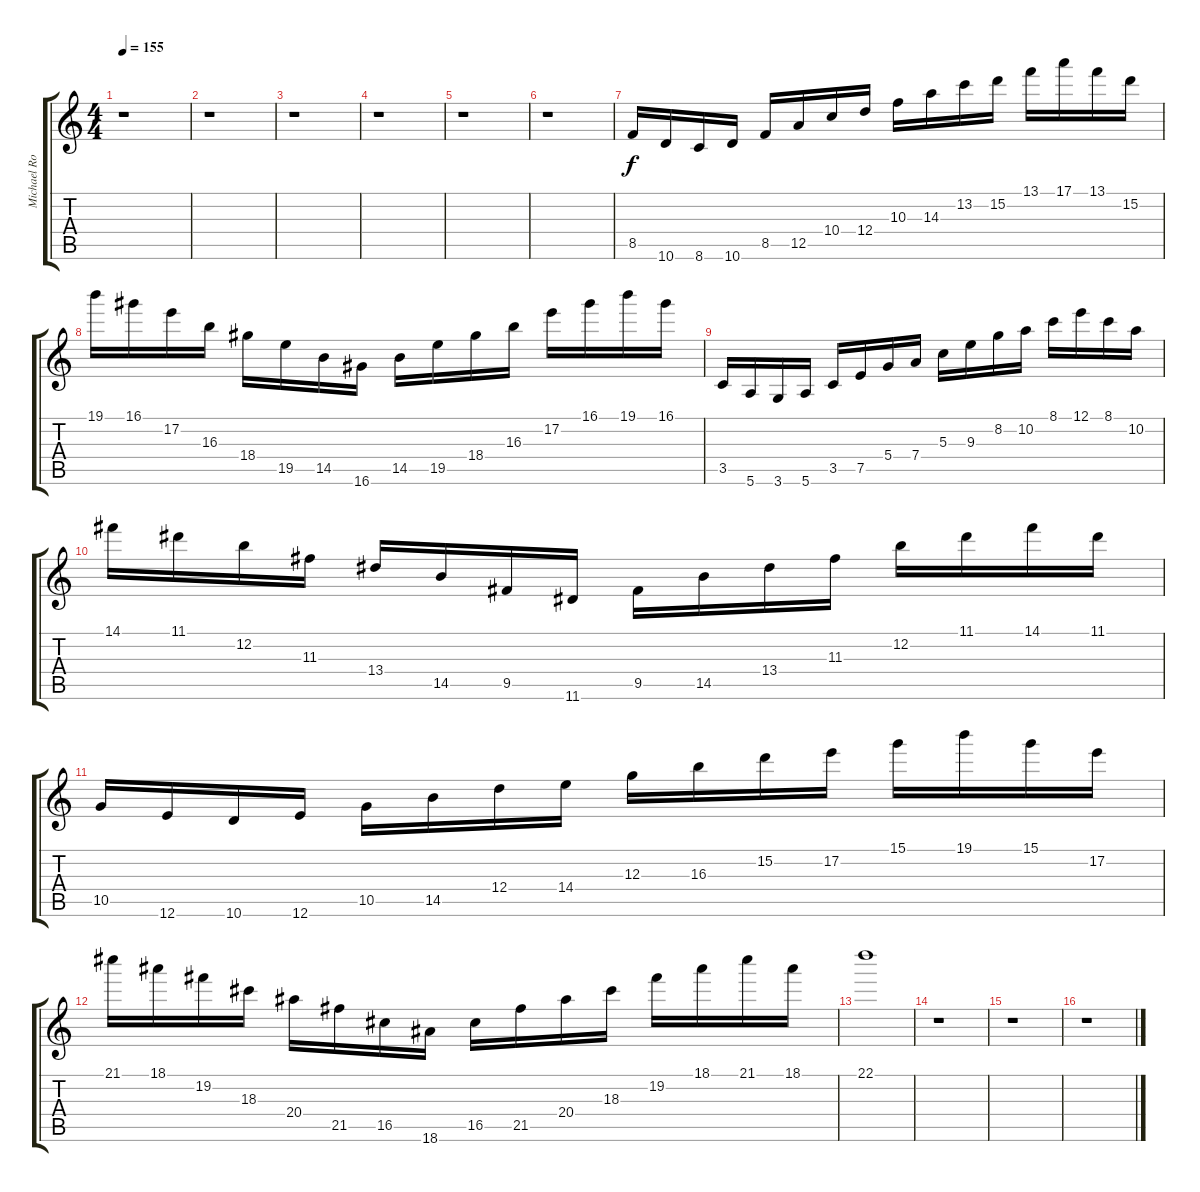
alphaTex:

\track ("Michael Romeo solo" "Michael Ro") {instrument distortionguitar}
\staff {score tabs}
\tuning (E4 B3 G3 D3 A2 E2) {hide}
\ts (4 4)
\tempo 155
\clef g2
\ks c
r.1{dy f} |
r.1 |
r.1 |
r.1 |
r.1 |
r.1 |
8.5.16 10.6.16 8.6.16 10.6.16 8.5.16 12.5.16 10.4.16 12.4.16 10.3.16 14.3.16 13.2.16 15.2.16 13.1.16 17.1.16 13.1.16 15.2.16 |
19.1.16 16.1.16 17.2.16 16.3.16 18.4.16 19.5.16 14.5.16 16.6.16 14.5.16 19.5.16 18.4.16 16.3.16 17.2.16 16.1.16 19.1.16 16.1.16 |
3.5.16 5.6.16 3.6.16 5.6.16 3.5.16 7.5.16 5.4.16 7.4.16 5.3.16 9.3.16 8.2.16 10.2.16 8.1.16 12.1.16 8.1.16 10.2.16 |
14.1.16 11.1.16 12.2.16 11.3.16 13.4.16 14.5.16 9.5.16 11.6.16 9.5.16 14.5.16 13.4.16 11.3.16 12.2.16 11.1.16 14.1.16 11.1.16 |
10.5.16 12.6.16 10.6.16 12.6.16 10.5.16 14.5.16 12.4.16 14.4.16 12.3.16 16.3.16 15.2.16 17.2.16 15.1.16 19.1.16 15.1.16 17.2.16 |
21.1.16 18.1.16 19.2.16 18.3.16 20.4.16 21.5.16 16.5.16 18.6.16 16.5.16 21.5.16 20.4.16 18.3.16 19.2.16 18.1.16 21.1.16 18.1.16 |
22.1.1 |
r.1 |
r.1 |
r.1
